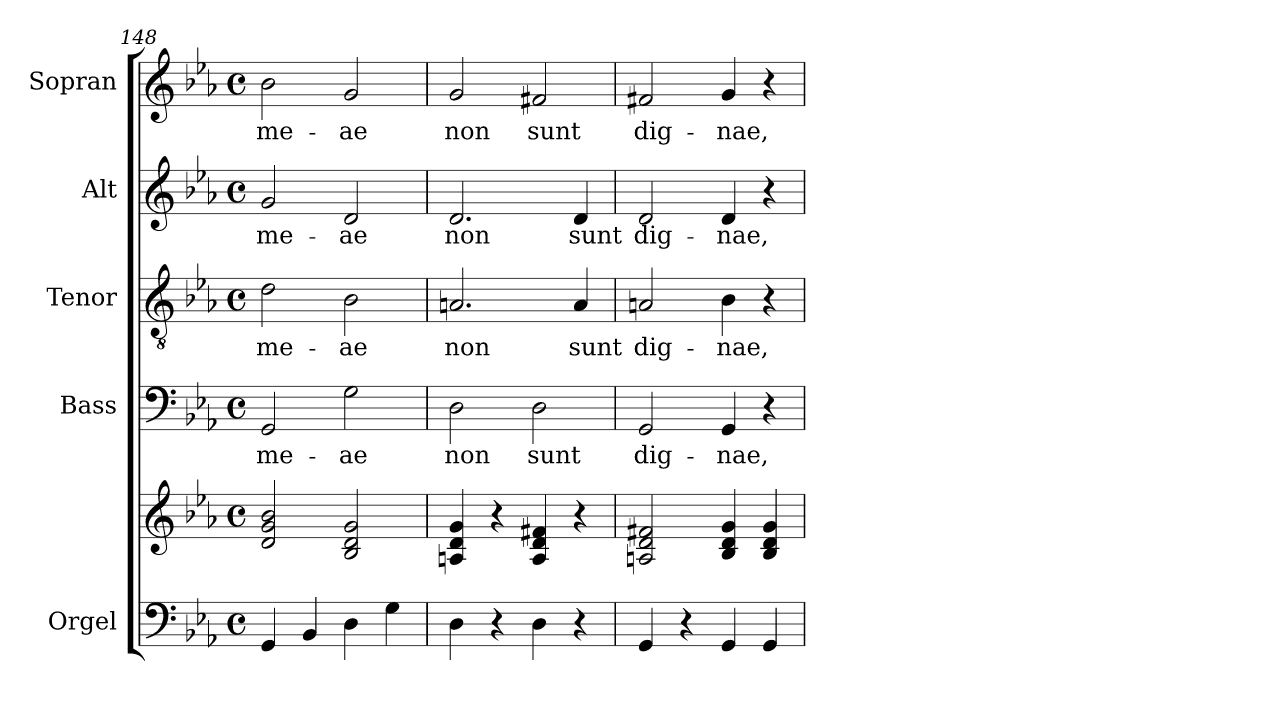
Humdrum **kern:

**kern	**kern	**kern	**text	**kern	**text	**kern	**text	**kern	**text
*part5	*part5	*part4	*part4	*part3	*part3	*part2	*part2	*part1	*part1
*staff6	*staff5	*staff4	*staff4	*staff3	*staff3	*staff2	*staff2	*staff1	*staff1
*I"Orgel	*	*I"Bass	*	*I"Tenor	*	*I"Alt	*	*I"Sopran	*
*I'Org.	*	*I'B.	*	*I'T.	*	*I'A.	*	*I'S.	*
*clefF4	*clefG2	*clefF4	*	*clefGv2	*	*clefG2	*	*clefG2	*
*k[b-e-a-]	*k[b-e-a-]	*k[b-e-a-]	*	*k[b-e-a-]	*	*k[b-e-a-]	*	*k[b-e-a-]	*
*E-:	*E-:	*E-:	*	*E-:	*	*E-:	*	*E-:	*
*M4/4	*M4/4	*M4/4	*	*M4/4	*	*M4/4	*	*M4/4	*
*met(c)	*met(c)	*met(c)	*	*met(c)	*	*met(c)	*	*met(c)	*
=148	=148	=148	=148	=148	=148	=148	=148	=148	=148
!	!	!	!LO:LY:b	!	!LO:LY:b	!	!LO:LY:b	!	!LO:LY:b
4GG/	2d/ 2g/ 2b-/	2GG/	me-	2d\	me-	2g/	me-	2b-\	me-
4BB-/	.	.	.	.	.	.	.	.	.
!	!	!	!LO:LY:b	!	!LO:LY:b	!	!LO:LY:b	!	!LO:LY:b
4D\	2B-/ 2d/ 2g/	2G\	-ae	2B-\	-ae	2d/	-ae	2g/	-ae
4G\	.	.	.	.	.	.	.	.	.
=149	=149	=149	=149	=149	=149	=149	=149	=149	=149
!	!	!	!LO:LY:b	!	!LO:LY:b	!	!LO:LY:b	!	!LO:LY:b
4D\	4An/ 4d/ 4g/	2D\	non	2.An/	non	2.d/	non	2g/	non
4r	4r	.	.	.	.	.	.	.	.
!	!	!	!LO:LY:b	!	!	!	!	!	!LO:LY:b
4D\	4A/ 4d/ 4f#X/	2D\	sunt	.	.	.	.	2f#X/	sunt
!	!	!	!	!	!LO:LY:b	!	!LO:LY:b	!	!
4r	4r	.	.	4A/	sunt	4d/	sunt	.	.
=150	=150	=150	=150	=150	=150	=150	=150	=150	=150
!	!	!	!LO:LY:b	!	!LO:LY:b	!	!LO:LY:b	!	!LO:LY:b
4GG/	2An/ 2d/ 2f#X/	2GG/	dig-	2An/	dig-	2d/	dig-	2f#X/	dig-
4r	.	.	.	.	.	.	.	.	.
!	!	!	!LO:LY:b	!	!LO:LY:b	!	!LO:LY:b	!	!LO:LY:b
4GG/	4B-/ 4d/ 4g/	4GG/	-nae,	4B-\	-nae,	4d/	-nae,	4g/	-nae,
4GG/	4B-/ 4d/ 4g/	4r	.	4r	.	4r	.	4r	.
=	=	=	=	=	=	=	=	=	=
*-	*-	*-	*-	*-	*-	*-	*-	*-	*-
